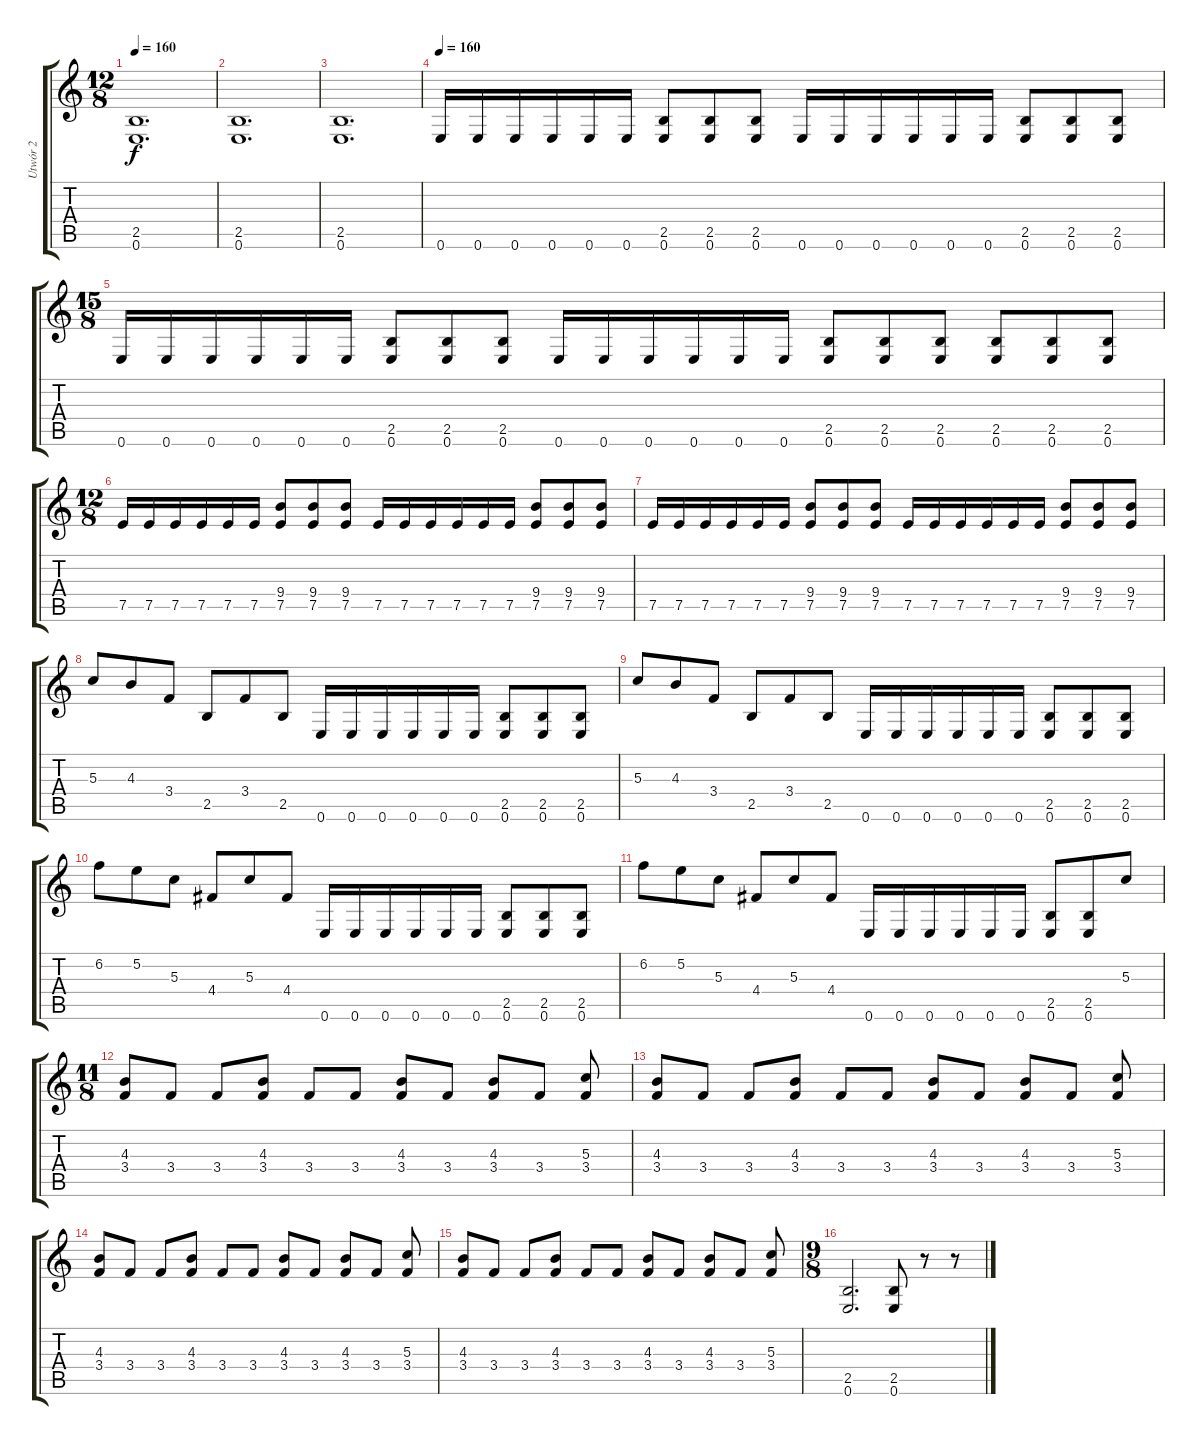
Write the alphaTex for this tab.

\track ("Utwór 2" "Utwór 2") {instrument distortionguitar}
\staff {score tabs}
\tuning (E4 B3 G3 D3 A2 E2) {hide}
\ts (12 8)
\tempo 160
\clef g2
\ks c
(2.5 0.6).1{d dy f} |
(2.5 0.6).1{d} |
(2.5 0.6).1{d} |
\tempo 160
0.6.16 0.6.16 0.6.16 0.6.16 0.6.16 0.6.16 (2.5 0.6).8 (2.5 0.6).8 (2.5 0.6).8 0.6.16 0.6.16 0.6.16 0.6.16 0.6.16 0.6.16 (2.5 0.6).8 (2.5 0.6).8 (2.5 0.6).8 |
\ts (15 8)
0.6.16 0.6.16 0.6.16 0.6.16 0.6.16 0.6.16 (2.5 0.6).8 (2.5 0.6).8 (2.5 0.6).8 0.6.16 0.6.16 0.6.16 0.6.16 0.6.16 0.6.16 (2.5 0.6).8 (2.5 0.6).8 (2.5 0.6).8 (2.5 0.6).8 (2.5 0.6).8 (2.5 0.6).8 |
\ts (12 8)
7.5.16 7.5.16 7.5.16 7.5.16 7.5.16 7.5.16 (9.4 7.5).8 (9.4 7.5).8 (9.4 7.5).8 7.5.16 7.5.16 7.5.16 7.5.16 7.5.16 7.5.16 (9.4 7.5).8 (9.4 7.5).8 (9.4 7.5).8 |
7.5.16 7.5.16 7.5.16 7.5.16 7.5.16 7.5.16 (9.4 7.5).8 (9.4 7.5).8 (9.4 7.5).8 7.5.16 7.5.16 7.5.16 7.5.16 7.5.16 7.5.16 (9.4 7.5).8 (9.4 7.5).8 (9.4 7.5).8 |
5.3.8 4.3.8 3.4.8 2.5.8 3.4.8 2.5.8 0.6.16 0.6.16 0.6.16 0.6.16 0.6.16 0.6.16 (2.5 0.6).8 (2.5 0.6).8 (2.5 0.6).8 |
5.3.8 4.3.8 3.4.8 2.5.8 3.4.8 2.5.8 0.6.16 0.6.16 0.6.16 0.6.16 0.6.16 0.6.16 (2.5 0.6).8 (2.5 0.6).8 (2.5 0.6).8 |
6.2.8 5.2.8 5.3.8 4.4.8 5.3.8 4.4.8 0.6.16 0.6.16 0.6.16 0.6.16 0.6.16 0.6.16 (2.5 0.6).8 (2.5 0.6).8 (2.5 0.6).8 |
6.2.8 5.2.8 5.3.8 4.4.8 5.3.8 4.4.8 0.6.16 0.6.16 0.6.16 0.6.16 0.6.16 0.6.16 (2.5 0.6).8 (2.5 0.6).8 5.3.8 |
\ts (11 8)
(4.3 3.4).8 3.4.8 3.4.8 (4.3 3.4).8 3.4.8 3.4.8 (4.3 3.4).8 3.4.8 (4.3 3.4).8 3.4.8 (5.3 3.4).8 |
(4.3 3.4).8 3.4.8 3.4.8 (4.3 3.4).8 3.4.8 3.4.8 (4.3 3.4).8 3.4.8 (4.3 3.4).8 3.4.8 (5.3 3.4).8 |
(4.3 3.4).8 3.4.8 3.4.8 (4.3 3.4).8 3.4.8 3.4.8 (4.3 3.4).8 3.4.8 (4.3 3.4).8 3.4.8 (5.3 3.4).8 |
(4.3 3.4).8 3.4.8 3.4.8 (4.3 3.4).8 3.4.8 3.4.8 (4.3 3.4).8 3.4.8 (4.3 3.4).8 3.4.8 (5.3 3.4).8 |
\ts (9 8)
(2.5 0.6).2{d} (2.5 0.6).8 r.8 r.8
